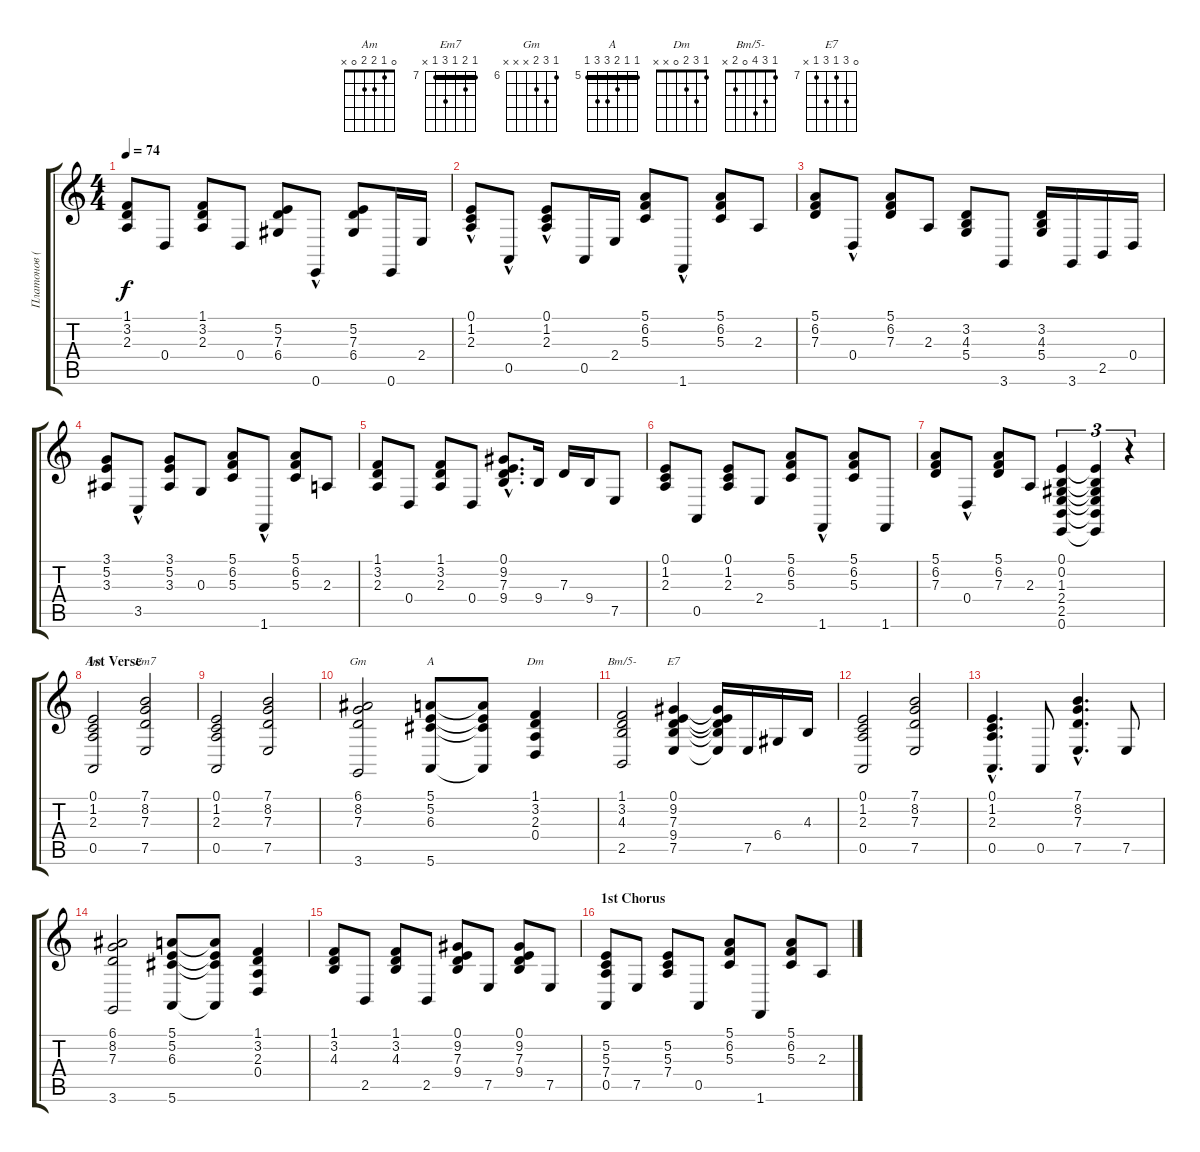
\track ("Платонов (Клавиш. 3)" "Платонов (") {instrument electricpiano1}
\staff {score tabs}
\tuning (E4 B3 G3 D3 A2 E2) {hide}
\chord ("Am" 0 1 2 2 0 x)
\chord ("Em7" 7 8 7 9 7 x) {firstfret 7 barre 7}
\chord ("Gm" 6 8 7 x x x) {firstfret 6}
\chord ("A" 5 5 6 7 7 5) {firstfret 5 barre 5}
\chord ("Dm" 1 3 2 0 x x)
\chord ("Bm/5-" 1 3 4 0 2 x)
\chord ("E7" 0 9 7 9 7 x) {firstfret 7}
\ts (4 4)
\tempo 74
\clef g2
\ks c
(1.1 3.2 2.3).8{dy f} 0.4.8 (1.1 3.2 2.3).8 0.4.8 (5.2 7.3 6.4).8 0.6{hac}.8 (5.2 7.3 6.4).8 0.6.16 2.4.16 |
(0.1{hac} 1.2 2.3).8 0.5{hac}.8 (0.1{hac} 1.2 2.3{hac}).8 0.5.16 2.4.16 (5.1 6.2 5.3).8 1.6{hac}.8 (5.1 6.2 5.3).8 2.3.8 |
(5.1 6.2 7.3).8 0.4{hac}.8 (5.1 6.2 7.3).8 2.3.8 (3.2 4.3 5.4).8 3.6.8 (3.2 4.3 5.4).16 3.6.16 2.5.16 0.4.16 |
(3.1 5.2 3.3).8 3.5{hac}.8 (3.1 5.2 3.3).8 0.3.8 (5.1 6.2 5.3).8 1.6{hac}.8 (5.1 6.2 5.3).8 2.3.8 |
(1.1 3.2 2.3).8 0.4.8 (1.1 3.2 2.3).8 0.4.8 (0.1{hac} 9.2{hac} 7.3{hac} 9.4{hac}).8{d} 9.4.16 7.3.16 9.4.16 7.5.8 |
(0.1 1.2 2.3).8 0.5.8 (0.1 1.2 2.3).8 2.4.8 (5.1 6.2 5.3).8 1.6{hac}.8 (5.1 6.2 5.3).8 1.6.8 |
(5.1 6.2 7.3).8 0.4{hac}.8 (5.1 6.2 7.3).8 2.3.8 (0.1 0.2 1.3 2.4 2.5 0.6).4{tu (3 2)} (0.1{t} 0.2{t} 1.3{t} 2.4{t} 2.5{t} 0.6{t}).4{tu (3 2)} r.4{tu (3 2)} |
\section ("" "1st Verse")
(0.1 1.2 2.3 0.5).2{ch "Am"} (7.1 8.2 7.3 7.5).2{ch "Em7"} |
(0.1 1.2 2.3 0.5).2 (7.1 8.2 7.3 7.5).2 |
(6.1 8.2 7.3 3.6).2{ch "Gm"} (5.1 5.2 6.3 5.6).8{ch "A"} (5.1{t} 5.2{t} 6.3{t} 5.6{t}).8 (1.1 3.2 2.3 0.4).4{ch "Dm"} |
(1.1 3.2 4.3 2.5).2{ch "Bm/5-"} (0.1 9.2 7.3 9.4 7.5).4{ch "E7"} (0.1{t} 9.2{t} 7.3{t} 9.4{t} 7.5{t}).16 7.5.16 6.4.16 4.3.16 |
(0.1 1.2 2.3 0.5).2 (7.1 8.2 7.3 7.5).2 |
(0.1{hac} 1.2{hac} 2.3{hac} 0.5{hac}).4{d} 0.5.8 (7.1{hac} 8.2{hac} 7.3{hac} 7.5{hac}).4{d} 7.5.8 |
(6.1 8.2 7.3 3.6).2 (5.1 5.2 6.3 5.6).8 (5.1{t} 5.2{t} 6.3{t} 5.6{t}).8 (1.1 3.2 2.3 0.4).4 |
(1.1 3.2 4.3).8 2.5.8 (1.1 3.2 4.3).8 2.5.8 (0.1 9.2 7.3 9.4).8 7.5.8 (0.1 9.2 7.3 9.4).8 7.5.8 |
\section ("" "1st Chorus")
(5.2 5.3 7.4 0.5).8 7.5.8 (5.2 5.3 7.4).8 0.5.8 (5.1 6.2 5.3).8 1.6.8 (5.1 6.2 5.3).8 2.3.8
